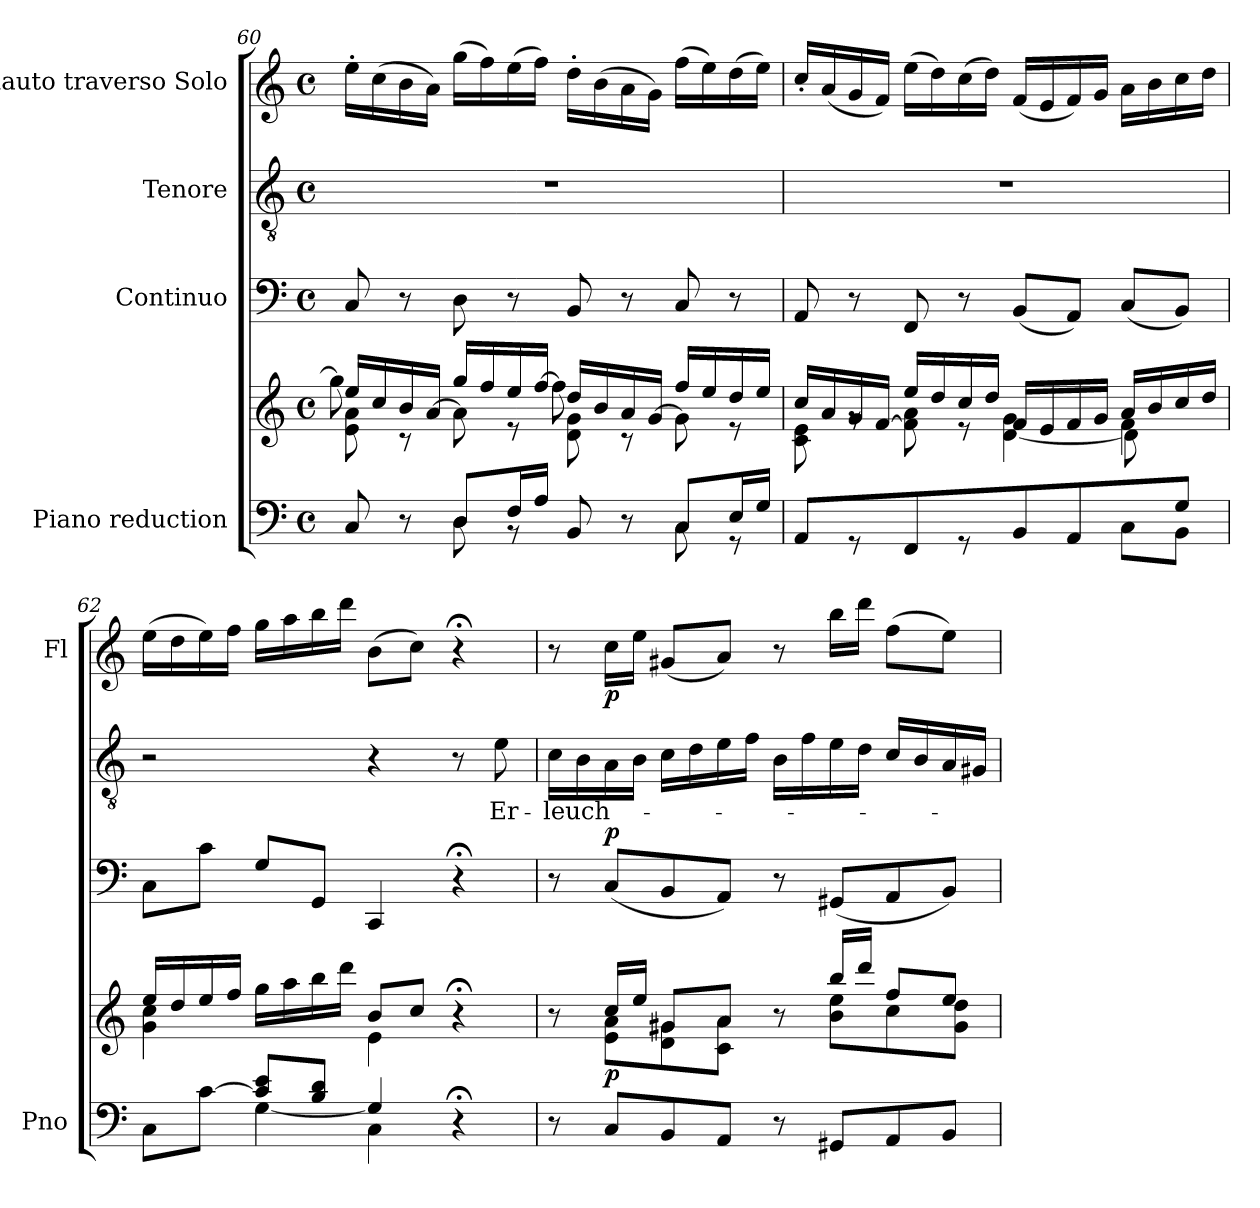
**kern	**kern	**dynam	**kern	**dynam	**kern	**text	**kern	**dynam
*part4	*part4	*part4	*part3	*part3	*part2	*part2	*part1	*part1
*staff5	*staff4	*staff4/5	*staff3	*staff3	*staff2	*staff2	*staff1	*staff1
*I"Piano reduction	*	*	*I"Continuo	*	*I"Tenore	*	*I"Flauto traverso Solo	*
*I'Pno	*	*	*	*	*	*	*I'Fl	*
!!LO:LB:g=z
*clefF4	*clefG2	*	*clefF4	*	*clefGv2	*	*clefG2	*
*k[]	*k[]	*	*k[]	*	*k[]	*	*k[]	*
*M4/4	*M4/4	*	*M4/4	*	*M4/4	*	*M4/4	*
*met(c)	*met(c)	*	*met(c)	*	*met(c)	*	*met(c)	*
=60	=60	=60	=60	=60	=60	=60	=60	=60
*^	*^	*	*	*	*	*	*	*
*	*	*	*^	*	*	*	*	*	*	*
8C/	8ryy	16ee/LL	8e\ 8a\	8gg\]	.	8C/	.	1r	.	16ee'\LL	.
.	.	16cc/	.	.	.	.	.	.	.	(>16cc\	.
8r	8ryy	16b/	8r	4.ryy	.	8r	.	.	.	16b\	.
.	.	[16a/JJ	.	.	.	.	.	.	.	16a\JJ)	.
8D/L	8D\	16gg/LL	8a\]	.	.	8D\	.	.	.	(>16gg\LL	.
.	.	16ff/	.	.	.	.	.	.	.	16ff\)	.
16F/L	8r	16ee/	8r	.	.	8r	.	.	.	(>16ee\	.
16A/JJ	.	[16ff/JJ	.	.	.	.	.	.	.	16ff\JJ)	.
8BB/	8ryy	16dd/LL	8d\ 8g\	8ff\]	.	8BB/	.	.	.	16dd'\LL	.
.	.	16b/	.	.	.	.	.	.	.	(>16b\	.
8r	8ryy	16a/	8r	4.ryy	.	8r	.	.	.	16a\	.
.	.	[16g/JJ	.	.	.	.	.	.	.	16g\JJ)	.
8C/L	8C\	16ff/LL	8g\]	.	.	8C/	.	.	.	(>16ff\LL	.
.	.	16ee/	.	.	.	.	.	.	.	16ee\)	.
16E/L	8r	16dd/	8r	.	.	8r	.	.	.	(>16dd\	.
16G/JJ	.	16ee/JJ	.	.	.	.	.	.	.	16ee\JJ)	.
=61	=61	=61	=61	=61	=61	=61	=61	=61	=61	=61	=61
8AA/	8ryy	16cc/LL	8c\ 8e\	2.ryy	.	8AA/	.	1r	.	16cc'/LL	.
.	.	16a/	.	.	.	.	.	.	.	(<16a/	.
8r	8ryy	16g/	8rg	.	.	8r	.	.	.	16g/	.
.	.	[16f/JJ	.	.	.	.	.	.	.	16f/JJ)	.
8FF/	8ryy	16ee/LL	8f\] 8a\	.	.	8FF/	.	.	.	(>16ee\LL	.
.	.	16dd/	.	.	.	.	.	.	.	16dd\)	.
8r	8ryy	16cc/	8r	.	.	8r	.	.	.	(>16cc\	.
.	.	16dd/JJ	.	.	.	.	.	.	.	16dd\JJ)	.
8BB/L	4ryy	16f/LL	[4d\ 4g\	.	.	(<8BB/L	.	.	.	(<16f/LL	.
.	.	16e/	.	.	.	.	.	.	.	16e/	.
8AA/J	.	16f/	.	.	.	8AA/J)	.	.	.	16f/)	.
.	.	16g/JJ	.	.	.	.	.	.	.	16g/JJ	.
8ryy	8C\L	16a/LL	4f\	8d\L]	.	(<8C/L	.	.	.	16a\LL	.
.	.	16b/	.	.	.	.	.	.	.	16b\	.
8G/J	8BB\J	16cc/	.	8ryy	.	8BB/J)	.	.	.	16cc\	.
.	.	16dd/JJ	.	.	.	.	.	.	.	16dd\JJ	.
*	*	*	*v	*v	*	*	*	*	*	*	*
=62	=62	=62	=62	=62	=62	=62	=62	=62	=62	=62
4ryy	8C\L	16ee/LL	4g\ 4cc\	.	8C\L	.	2r	.	(>16ee\LL	.
.	.	16dd/	.	.	.	.	.	.	16dd\	.
.	[8c\J	16ee/	.	.	8c\J	.	.	.	16ee\)	.
.	.	16ff/JJ	.	.	.	.	.	.	16ff\JJ	.
8c/] 8e/L	[4G\	16gg\LL	4ryy	.	8G/L	.	.	.	16gg\LL	.
.	.	16aa\	.	.	.	.	.	.	16aa\	.
8B/ 8d/J	.	16bb\	.	.	8GG/J	.	.	.	16bb\	.
.	.	16ddd\JJ	.	.	.	.	.	.	16ddd\JJ	.
4G/]	4C\	8b/L	4e\	.	4CC/	.	4r	.	(>8b\L	.
.	.	8cc/J	.	.	.	.	.	.	8cc\J)	.
4r;<	4ryy	4r;<	4ryy	.	4r;<	.	8r	.	4r;<	.
!	!	!	!	!	!	!	!	!LO:LY:b	!	!
.	.	.	.	.	.	.	8e\	Er-	.	.
*v	*v	*	*	*	*	*	*	*	*	*
=63	=63	=63	=63	=63	=63	=63	=63	=63	=63
!	!	!	!	!	!	!	!LO:LY:b	!	!
8r	8r	8ryy	.	8r	.	16c\LL	leuch-	8r	.
.	.	.	.	.	.	16B\	.	.	.
!	!	!	!LO:DY:b	!	!LO:DY:a	!	!	!	!LO:DY:b
8C/L	16cc/LL	8e\ 8a\L	p	(<8C/L	p	16A\	.	16cc\LL	p
.	16ee/JJ	.	.	.	.	16B\JJ	.	16ee\JJ	.
8BB/	8g#X/L	8d\ 8g#\	.	8BB/	.	16c\LL	.	(<8g#X/L	.
.	.	.	.	.	.	16d\	.	.	.
8AA/J	8a/J	8c\ 8a\J	.	8AA/J)	.	16e\	.	8a/J)	.
.	.	.	.	.	.	16f\JJ	.	.	.
8r	8r	8ryy	.	8r	.	16B\LL	.	8r	.
.	.	.	.	.	.	16f\	.	.	.
8GG#X/L	16bb/LL	8b\ 8ee\L	.	(<8GG#X/L	.	16e\	.	16bb\LL	.
.	16ddd/JJ	.	.	.	.	16d\JJ	.	16ddd\JJ	.
8AA/	8ff/L	8cc\	.	8AA/	.	16c/LL	.	(>8ff\L	.
.	.	.	.	.	.	16B/	.	.	.
8BB/J	8ee/J	8g#\ 8dd\J	.	8BB/J)	.	16A/	.	8ee\J)	.
.	.	.	.	.	.	16G#X/JJ	.	.	.
*	*v	*v	*	*	*	*	*	*	*
=	=	=	=	=	=	=	=	=
*-	*-	*-	*-	*-	*-	*-	*-	*-
